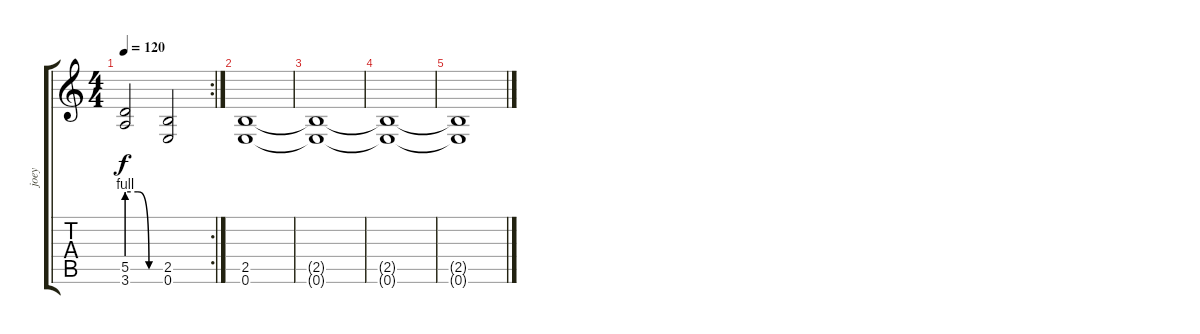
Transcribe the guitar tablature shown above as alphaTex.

\track ("joey" "joey") {instrument distortionguitar}
\staff {score tabs}
\tuning (E4 B3 G3 D3 A2 E2) {hide}
\rc 2
\ts (4 4)
\tempo 120
\clef g2
\ks c
(5.5 3.6{be (custom 0 4 20 4 40 0 60 0)}).2{dy f} (2.5 0.6).2 |
(2.5 0.6).1 |
(2.5{t} 0.6{t}).1{volume 14} |
(2.5{t} 0.6{t}).1{volume 12} |
(2.5{t} 0.6{t}).1{volume 0}
